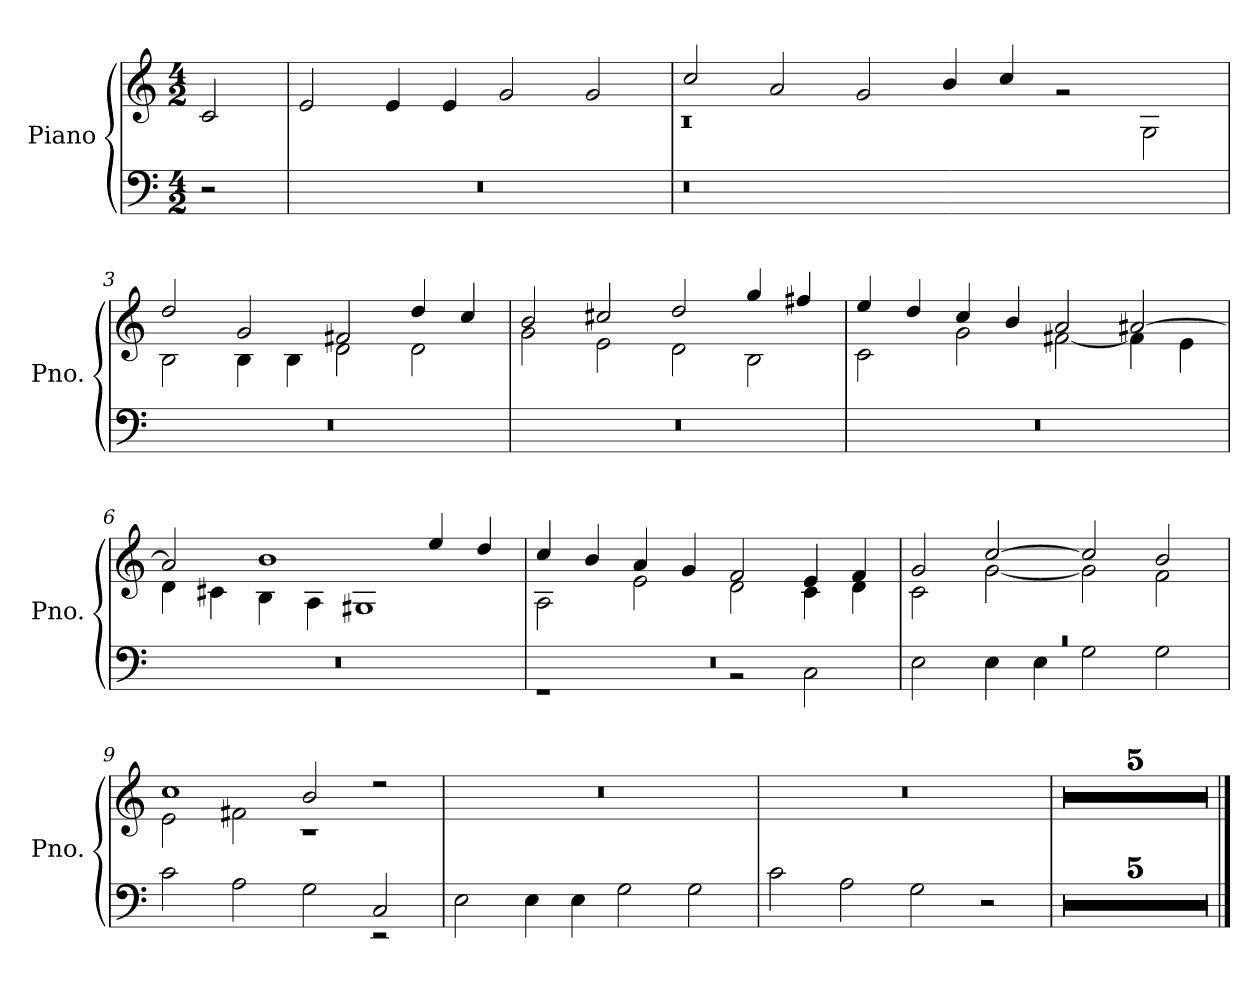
**kern	**kern
*part1	*part1
*staff2	*staff1
*I"Piano	*
*I'Pno.	*
*clefF4	*clefG2
*k[]	*k[]
*M4/2	*M4/2
=	=
2r	2c/
=1	=1
0r	2e/
.	4e/
.	4e/
.	2g/
.	2g/
=2	=2
*	*^
0r	2cc/	0r
.	2a/	.
.	2g/	.
.	4b/	.
.	4cc/	.
1ryy	1ryy	2rg
.	.	2G\
=3	=3	=3
0r	2dd/	2B\
.	2g/	4B\
.	.	4B\
.	2f#X/	2d\
.	4dd/	2d\
.	4cc/	.
=4	=4	=4
0r	2b/	2g\
.	2cc#X/	2e\
.	2dd/	2d\
.	4gg/	2B\
.	4ff#X/	.
=5	=5	=5
0r	4ee/	2c\
.	4dd/	.
.	4cc/	2g\
.	4b/	.
.	2a/	[2f#X\
.	[2a#X/	4f#\]
.	.	4e\
!!LO:LB:g=z	!!
=6	=6	=6
0r	2a#/]	4d\
.	.	4c#X\
.	1b	4B\
.	.	4A\
.	.	1G#X
.	4ee/	.
.	4dd/	.
=7	=7	=7
*^	*	*
0r	1r	4cc/	2A\
.	.	4b/	.
.	.	4a/	2e\
.	.	4g/	.
.	2r	2f/	2d\
.	2C\	4e/	4c\
.	.	4f/	4d\
=8	=8	=8	=8
0r	2E\	2g/	2c\
.	4E\	[2cc/	[2g\
.	4E\	.	.
.	2G\	2cc/]	2g\]
.	2G\	2b/	2f\
=9	=9	=9	=9
1ryy	2c\	1cc	2e\
.	2A\	.	2f#X\
2ryy	2G\	2b/	1r
2C/	2r	2r	.
*v	*v	*	*
*	*v	*v
=10	=10
2E\	0r
4E\	.
4E\	.
2G\	.
2G\	.
=11	=11
2c\	0r
2A\	.
2G\	.
2r	.
!!LO:LB:g=z
=12	=12
0r	0r
=13	=13
0r	0r
=14	=14
0r	0r
=15	=15
0r	0r
=16	=16
0r	0r
==	==
*-	*-
